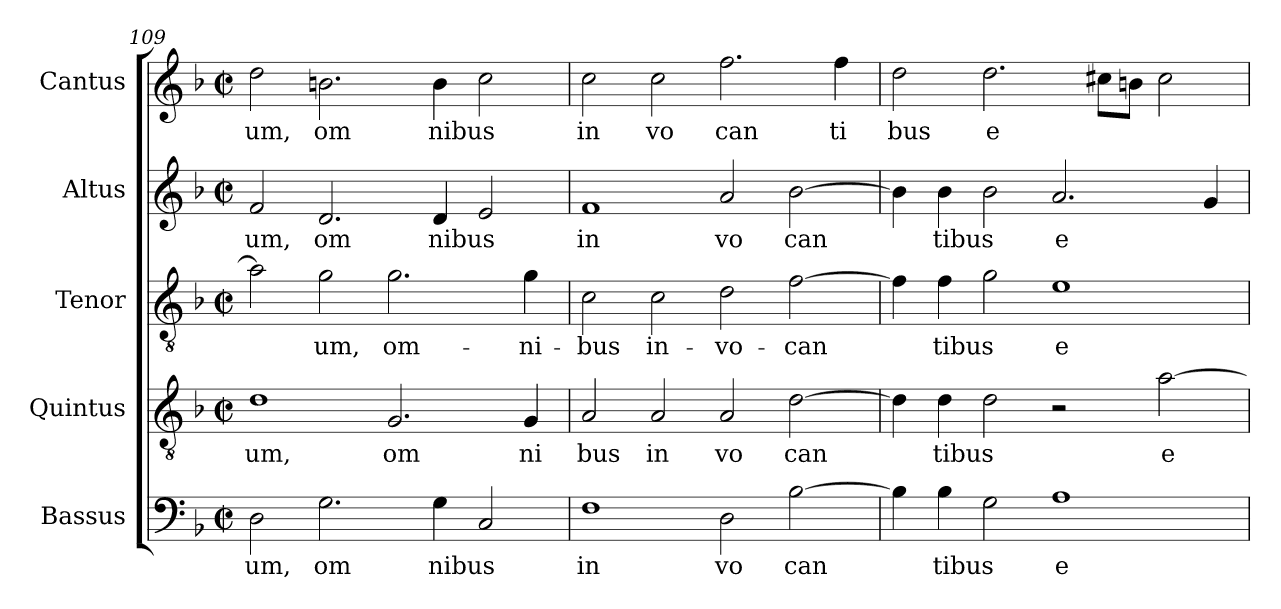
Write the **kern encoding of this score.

**kern	**text	**kern	**text	**kern	**text	**kern	**text	**kern	**text
*part5	*part5	*part4	*part4	*part3	*part3	*part2	*part2	*part1	*part1
*staff5	*staff5	*staff4	*staff4	*staff3	*staff3	*staff2	*staff2	*staff1	*staff1
*I"Bassus	*	*I"Quintus	*	*I"Tenor	*	*I"Altus	*	*I"Cantus	*
*clefF4	*	*clefGv2	*	*clefGv2	*	*clefG2	*	*clefG2	*
*k[b-]	*	*k[b-]	*	*k[b-]	*	*k[b-]	*	*k[b-]	*
*F:	*	*F:	*	*F:	*	*F:	*	*F:	*
*M2/2	*	*M2/2	*	*M2/2	*	*M2/2	*	*M2/2	*
*met(c|)	*	*met(c|)	*	*met(c|)	*	*met(c|)	*	*met(c|)	*
=109	=109	=109	=109	=109	=109	=109	=109	=109	=109
!	!LO:LY:b:cj	!	!LO:LY:b:cj	!	!LO:LY:b:cj	!	!LO:LY:b:cj	!	!LO:LY:b:cj
2D\	um,	1d	um,	2a\]	--	2f/	um,	2dd\	um,
!	!LO:LY:b:cj	!	!	!	!LO:LY:b:cj	!	!LO:LY:b:cj	!	!LO:LY:b:cj
2.G\	om	.	.	2g\	-um,	2.d/	om	2.bn\	om
!	!	!	!LO:LY:b:cj	!	!LO:LY:b:cj	!	!	!	!
.	.	2.G/	om	2.g\	om-	.	.	.	.
!	!LO:LY:b:cj	!	!	!	!	!	!LO:LY:b:cj	!	!LO:LY:b:cj
4G\	nibus	.	.	.	.	4d/	nibus	4b\	nibus
!	!LO:LY:b:cj	!	!	!	!	!	!LO:LY:b:cj	!	!LO:LY:b:cj
2C/	.	.	.	.	.	2e/	.	2cc\	.
!	!	!	!LO:LY:b:cj	!	!LO:LY:b:cj	!	!	!	!
.	.	4G/	ni	4g\	-ni-	.	.	.	.
=110	=110	=110	=110	=110	=110	=110	=110	=110	=110
!	!LO:LY:b:cj	!	!LO:LY:b:cj	!	!LO:LY:b:cj	!	!LO:LY:b:cj	!	!LO:LY:b:cj
1F	in	2A/	bus	2c\	-bus	1f	in	2cc\	in
!	!	!	!LO:LY:b:cj	!	!LO:LY:b:cj	!	!	!	!LO:LY:b:cj
.	.	2A/	in	2c\	in-	.	.	2cc\	vo
!	!LO:LY:b:cj	!	!LO:LY:b:cj	!	!LO:LY:b:cj	!	!LO:LY:b:cj	!	!LO:LY:b:cj
2D\	vo	2A/	vo	2d\	-vo-	2a/	vo	2.ff\	can
!	!LO:LY:b:cj	!	!LO:LY:b:cj	!	!LO:LY:b:cj	!	!LO:LY:b:cj	!	!
[>2B-\	can	[>2d\	can	[>2f\	-can-	[>2b-\	can	.	.
!	!	!	!	!	!	!	!	!	!LO:LY:b:cj
.	.	.	.	.	.	.	.	4ff\	ti
=111	=111	=111	=111	=111	=111	=111	=111	=111	=111
!	!LO:LY:b:cj	!	!LO:LY:b:cj	!	!LO:LY:b:cj	!	!LO:LY:b:cj	!	!LO:LY:b:cj
4B-\]	.	4d\]	.	4f\]	--	4b-\]	.	2dd\	bus
!	!LO:LY:b:cj	!	!LO:LY:b:cj	!	!LO:LY:b:cj	!	!LO:LY:b:cj	!	!
4B-\	tibus	4d\	tibus	4f\	-tibus	4b-\	tibus	.	.
!	!LO:LY:b:cj	!	!LO:LY:b:cj	!	!LO:LY:b:cj	!	!LO:LY:b:cj	!	!LO:LY:b:cj
2G\	.	2d\	.	2g\	.	2b-\	.	2.dd\	e
!	!LO:LY:b:cj	!	!	!	!LO:LY:b:cj	!	!LO:LY:b:cj	!	!
1A	e	2r	.	1e	e-	2.a/	e	.	.
!	!	!	!	!	!	!	!	!	!LO:LY:b:cj
.	.	.	.	.	.	.	.	8cc#\L	.
!	!	!	!	!	!	!	!	!	!LO:LY:b:cj
.	.	.	.	.	.	.	.	8b\J	.
!	!	!	!LO:LY:b:cj	!	!	!	!	!	!LO:LY:b:cj
.	.	[>2a\	e	.	.	.	.	2cc#\	.
!	!	!	!	!	!	!	!LO:LY:b:cj	!	!
.	.	.	.	.	.	4g/	.	.	.
=	=	=	=	=	=	=	=	=	=
*-	*-	*-	*-	*-	*-	*-	*-	*-	*-
